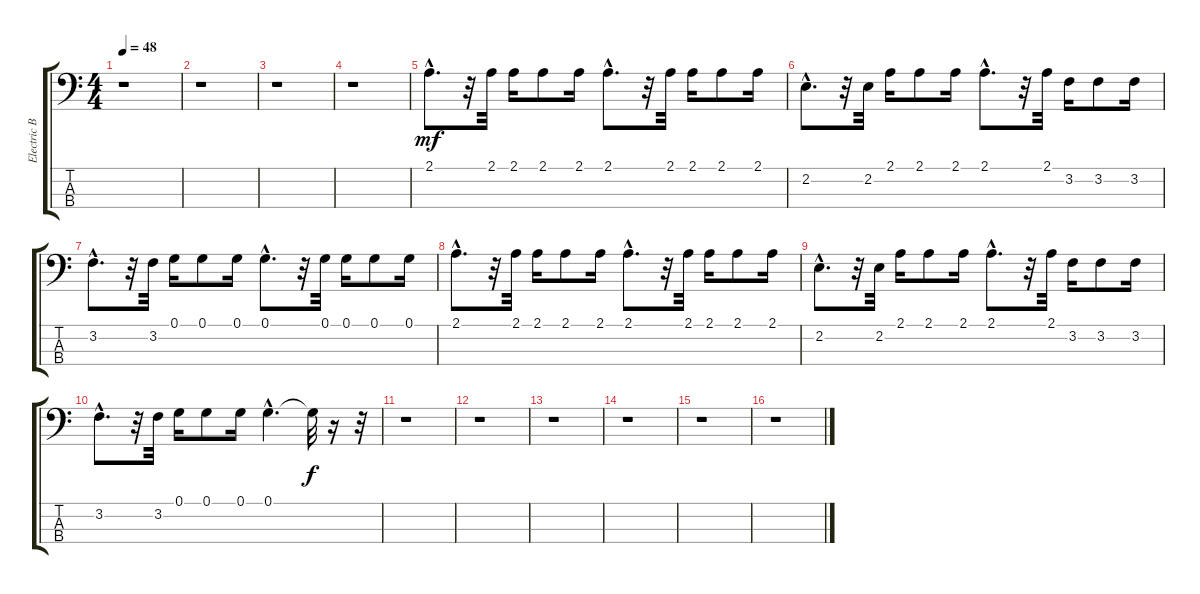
\track ("Electric Bass (thumbed)" "Electric B") {instrument slapbass2}
\staff {score tabs}
\tuning (G2 D2 A1 E1) {hide}
\ts (4 4)
\tempo 48
\clef f4
\ks c
r.1{dy f} |
r.1 |
r.1 |
r.1 |
2.1{hac}.8{d dy mf} r.32 2.1.32 2.1.16 2.1.8 2.1.16 2.1{hac}.8{d} r.32 2.1.32 2.1.16 2.1.8 2.1.16 |
2.2{hac}.8{d} r.32 2.2.32 2.1.16 2.1.8 2.1.16 2.1{hac}.8{d} r.32 2.1.32 3.2.16 3.2.8 3.2.16 |
3.2{hac}.8{d} r.32 3.2.32 0.1.16 0.1.8 0.1.16 0.1{hac}.8{d} r.32 0.1.32 0.1.16 0.1.8 0.1.16 |
2.1{hac}.8{d} r.32 2.1.32 2.1.16 2.1.8 2.1.16 2.1{hac}.8{d} r.32 2.1.32 2.1.16 2.1.8 2.1.16 |
2.2{hac}.8{d} r.32 2.2.32 2.1.16 2.1.8 2.1.16 2.1{hac}.8{d} r.32 2.1.32 3.2.16 3.2.8 3.2.16 |
3.2{hac}.8{d} r.32 3.2.32 0.1.16 0.1.8 0.1.16 0.1{hac}.4{d} 0.1{t}.32{dy f} r.16 r.32 |
r.1 |
r.1 |
r.1 |
r.1 |
r.1 |
r.1
